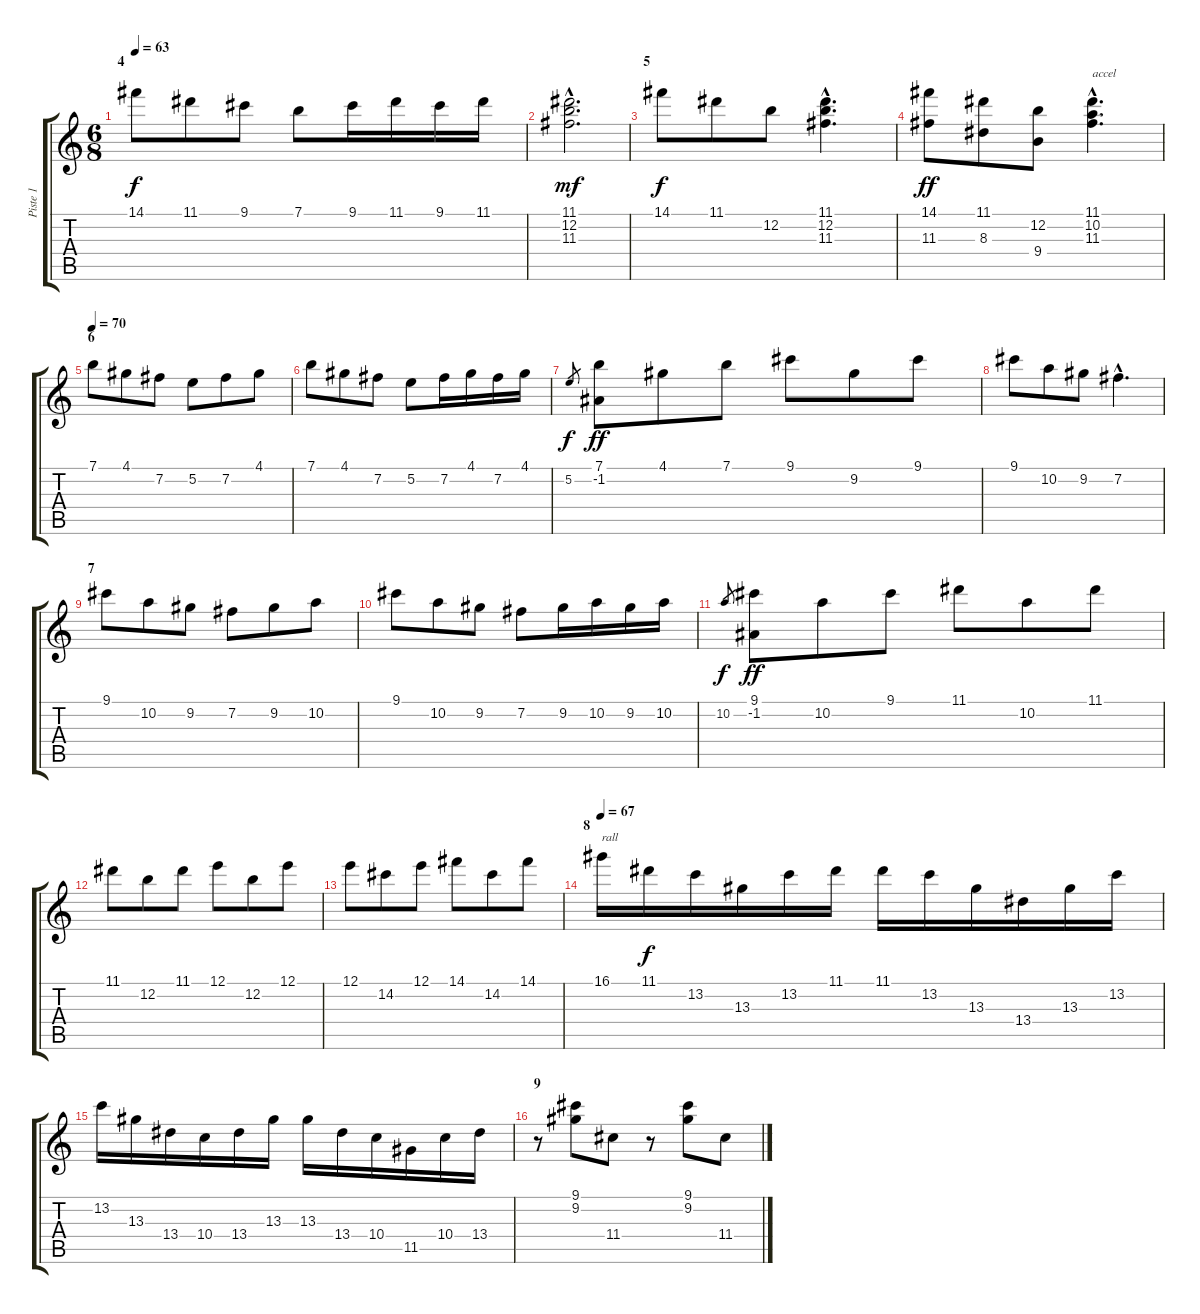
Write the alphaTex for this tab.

\track ("Piste 1" "Piste 1") {instrument acousticguitarnylon}
\staff {score tabs}
\tuning (E4 B3 G3 D3 A2 E2) {hide}
\ts (6 8)
\section ("" "4")
\tempo 63
\clef g2
\ks c
14.1.8{dy f} 11.1.8 9.1.8 7.1.8 9.1.16 11.1.16 9.1.16 11.1.16 |
(11.1{hac} 12.2{hac} 11.3{hac}).2{d dy mf} |
\section ("" "5")
14.1.8{dy f} 11.1.8 12.2.8 (11.1{hac} 12.2{hac} 11.3{hac}).4{d} |
(14.1 11.3).8{dy ff} (11.1 8.3).8 (12.2 9.4).8 (11.1{hac} 10.2{hac} 11.3{hac}).4{d txt "accel"} |
\section ("" "6")
\tempo 70
7.1.8 4.1.8 7.2.8 5.2.8 7.2.8 4.1.8 |
7.1.8 4.1.8 7.2.8 5.2.8 7.2.16 4.1.16 7.2.16 4.1.16 |
5.2.8{gr dy f} (7.1 -1.2).8{dy ff} 4.1.8 7.1.8 9.1.8 9.2.8 9.1.8 |
9.1.8 10.2.8 9.2.8 7.2{hac}.4{d} |
\section ("" "7")
9.1.8 10.2.8 9.2.8 7.2.8 9.2.8 10.2.8 |
9.1.8 10.2.8 9.2.8 7.2.8 9.2.16 10.2.16 9.2.16 10.2.16 |
10.2.8{gr dy f} (9.1 -1.2).8{dy ff} 10.2.8 9.1.8 11.1.8 10.2.8 11.1.8 |
11.1.8 12.2.8 11.1.8 12.1.8 12.2.8 12.1.8 |
12.1.8 14.2.8 12.1.8 14.1.8 14.2.8 14.1.8 |
\section ("" "8")
\tempo 67
16.1.16{txt "rall"} 11.1.16{dy f} 13.2.16 13.3.16 13.2.16 11.1.16 11.1.16 13.2.16 13.3.16 13.4.16 13.3.16 13.2.16 |
13.2.16 13.3.16 13.4.16 10.4.16 13.4.16 13.3.16 13.3.16 13.4.16 10.4.16 11.5.16 10.4.16 13.4.16 |
\section ("" "9")
r.8 (9.1 9.2).8 11.4.8 r.8 (9.1 9.2).8 11.4.8
